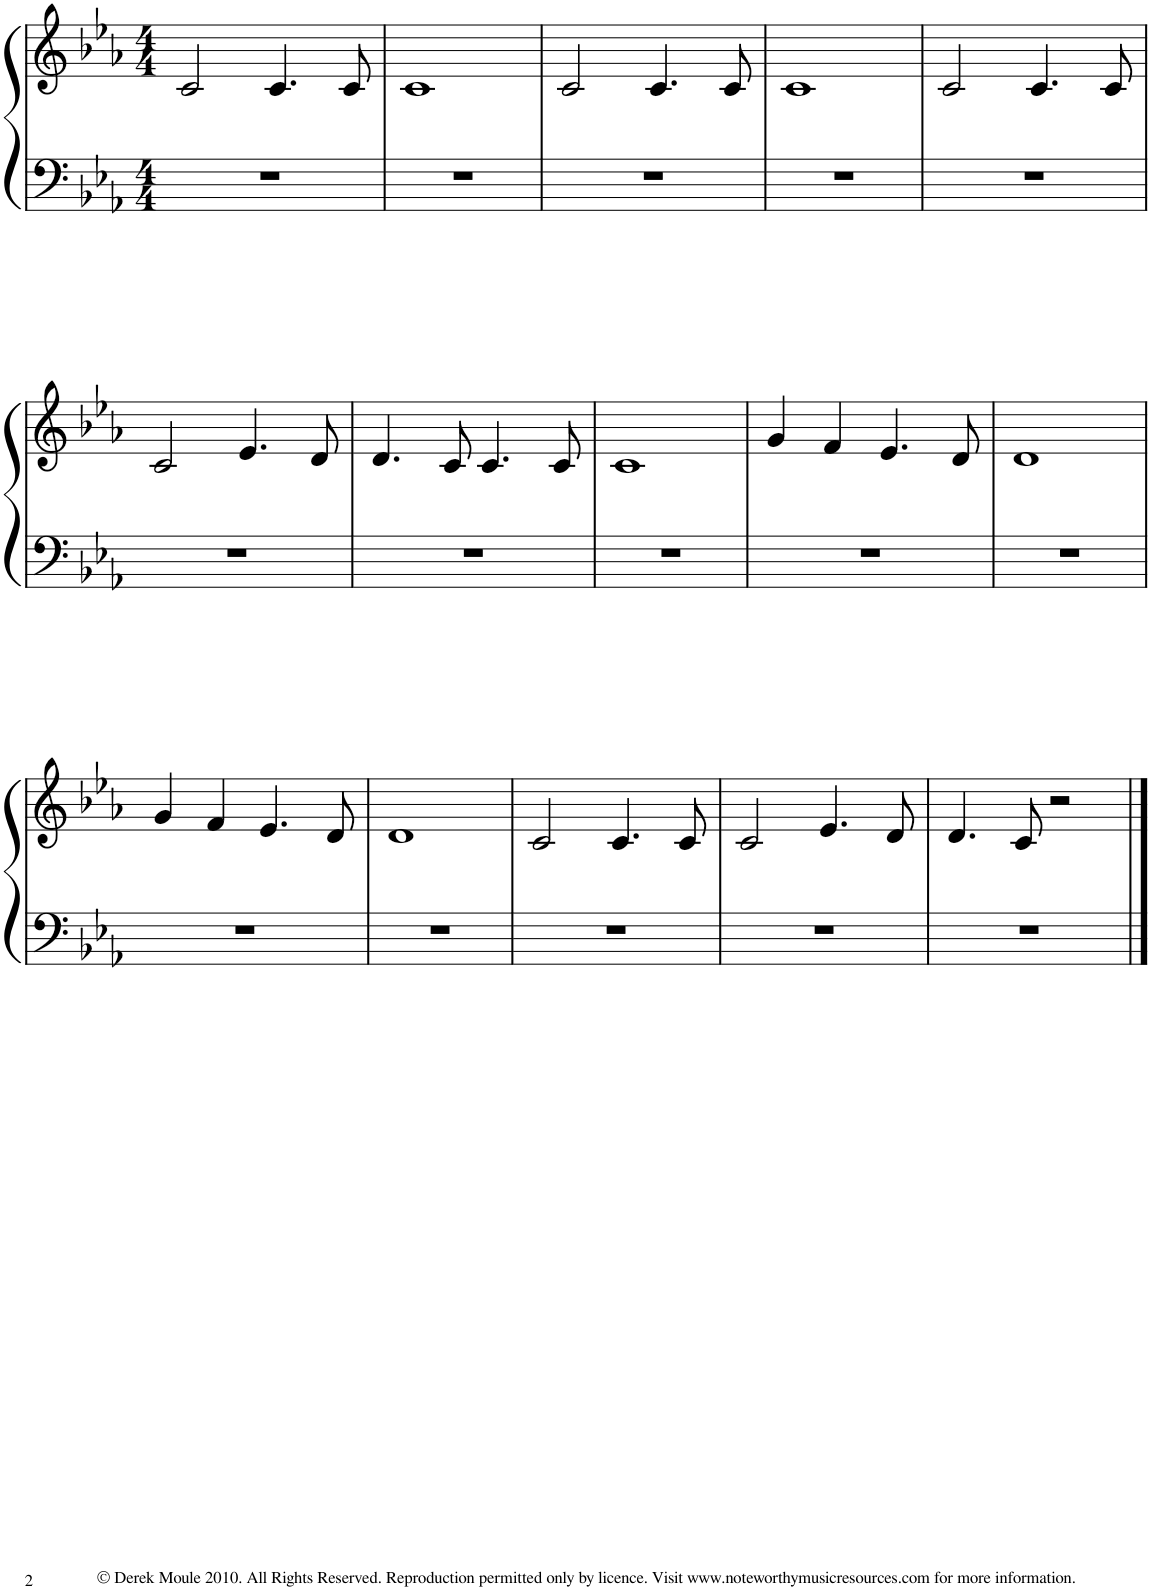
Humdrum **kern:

**kern	**kern
*part1	*part1
*staff2	*staff1
*I"Piano	*
*I'Pno	*
!!LO:PB:g=z
*clefF4	*clefG2
*k[b-e-a-]	*k[b-e-a-]
*M4/4	*M4/4
=9	=9
1r	2c/
.	4.c/
.	8c/
=10	=10
1r	1c
=11	=11
1r	2c/
.	4.c/
.	8c/
=12	=12
1r	1c
=13	=13
1r	2c/
.	4.c/
.	8c/
!!LO:LB:g=z
=14	=14
1r	2c/
.	4.e-/
.	8d/
=15	=15
1r	4.d/
.	8c/
.	4.c/
.	8c/
=16	=16
1r	1c
=17	=17
1r	4g/
.	4f/
.	4.e-/
.	8d/
=18	=18
1r	1d
!!LO:LB:g=z
=19	=19
1r	4g/
.	4f/
.	4.e-/
.	8d/
=20	=20
1r	1d
=21	=21
1r	2c/
.	4.c/
.	8c/
=22	=22
1r	2c/
.	4.e-/
.	8d/
=23	=23
1r	4.d/
.	8c/
.	2r
==	==
*-	*-
